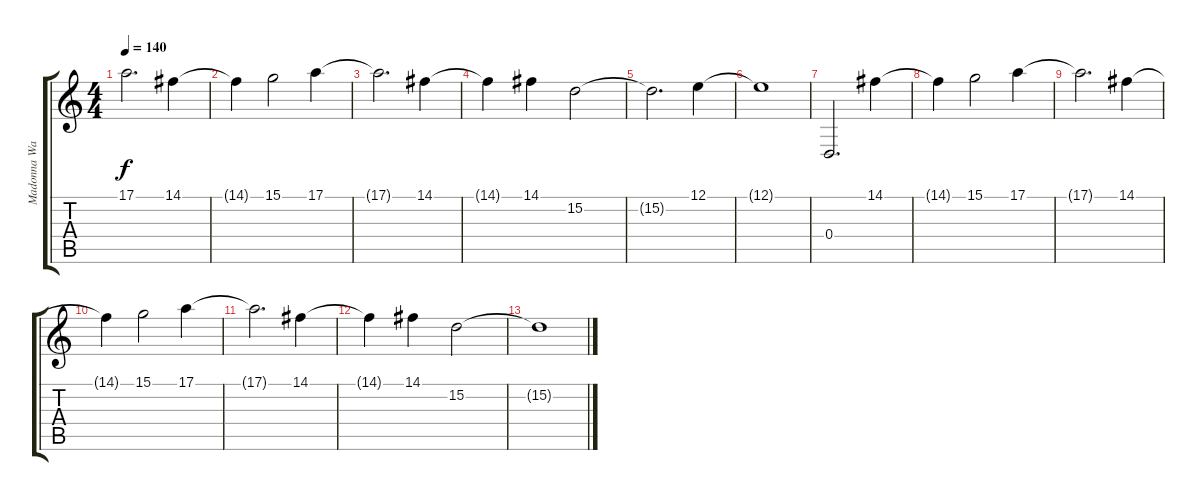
\track ("Madonna Wayne Gacy" "Madonna Wa") {instrument electricpiano1}
\staff {score tabs}
\tuning (E4 B3 G3 D3 A2 E2) {hide}
\ts (4 4)
\tempo 140
\clef g2
\ks c
17.1{t}.2{d dy f} 14.1.4 |
14.1{t}.4 15.1.2 17.1.4 |
17.1{t}.2{d} 14.1.4 |
14.1{t}.4 14.1.4 15.2.2 |
15.2{t}.2{d} 12.1.4 |
12.1{t}.1 |
0.4.2{d} 14.1.4 |
14.1{t}.4 15.1.2 17.1.4 |
17.1{t}.2{d} 14.1.4 |
14.1{t}.4 15.1.2 17.1.4 |
17.1{t}.2{d} 14.1.4 |
14.1{t}.4 14.1.4 15.2.2 |
15.2{t}.1
